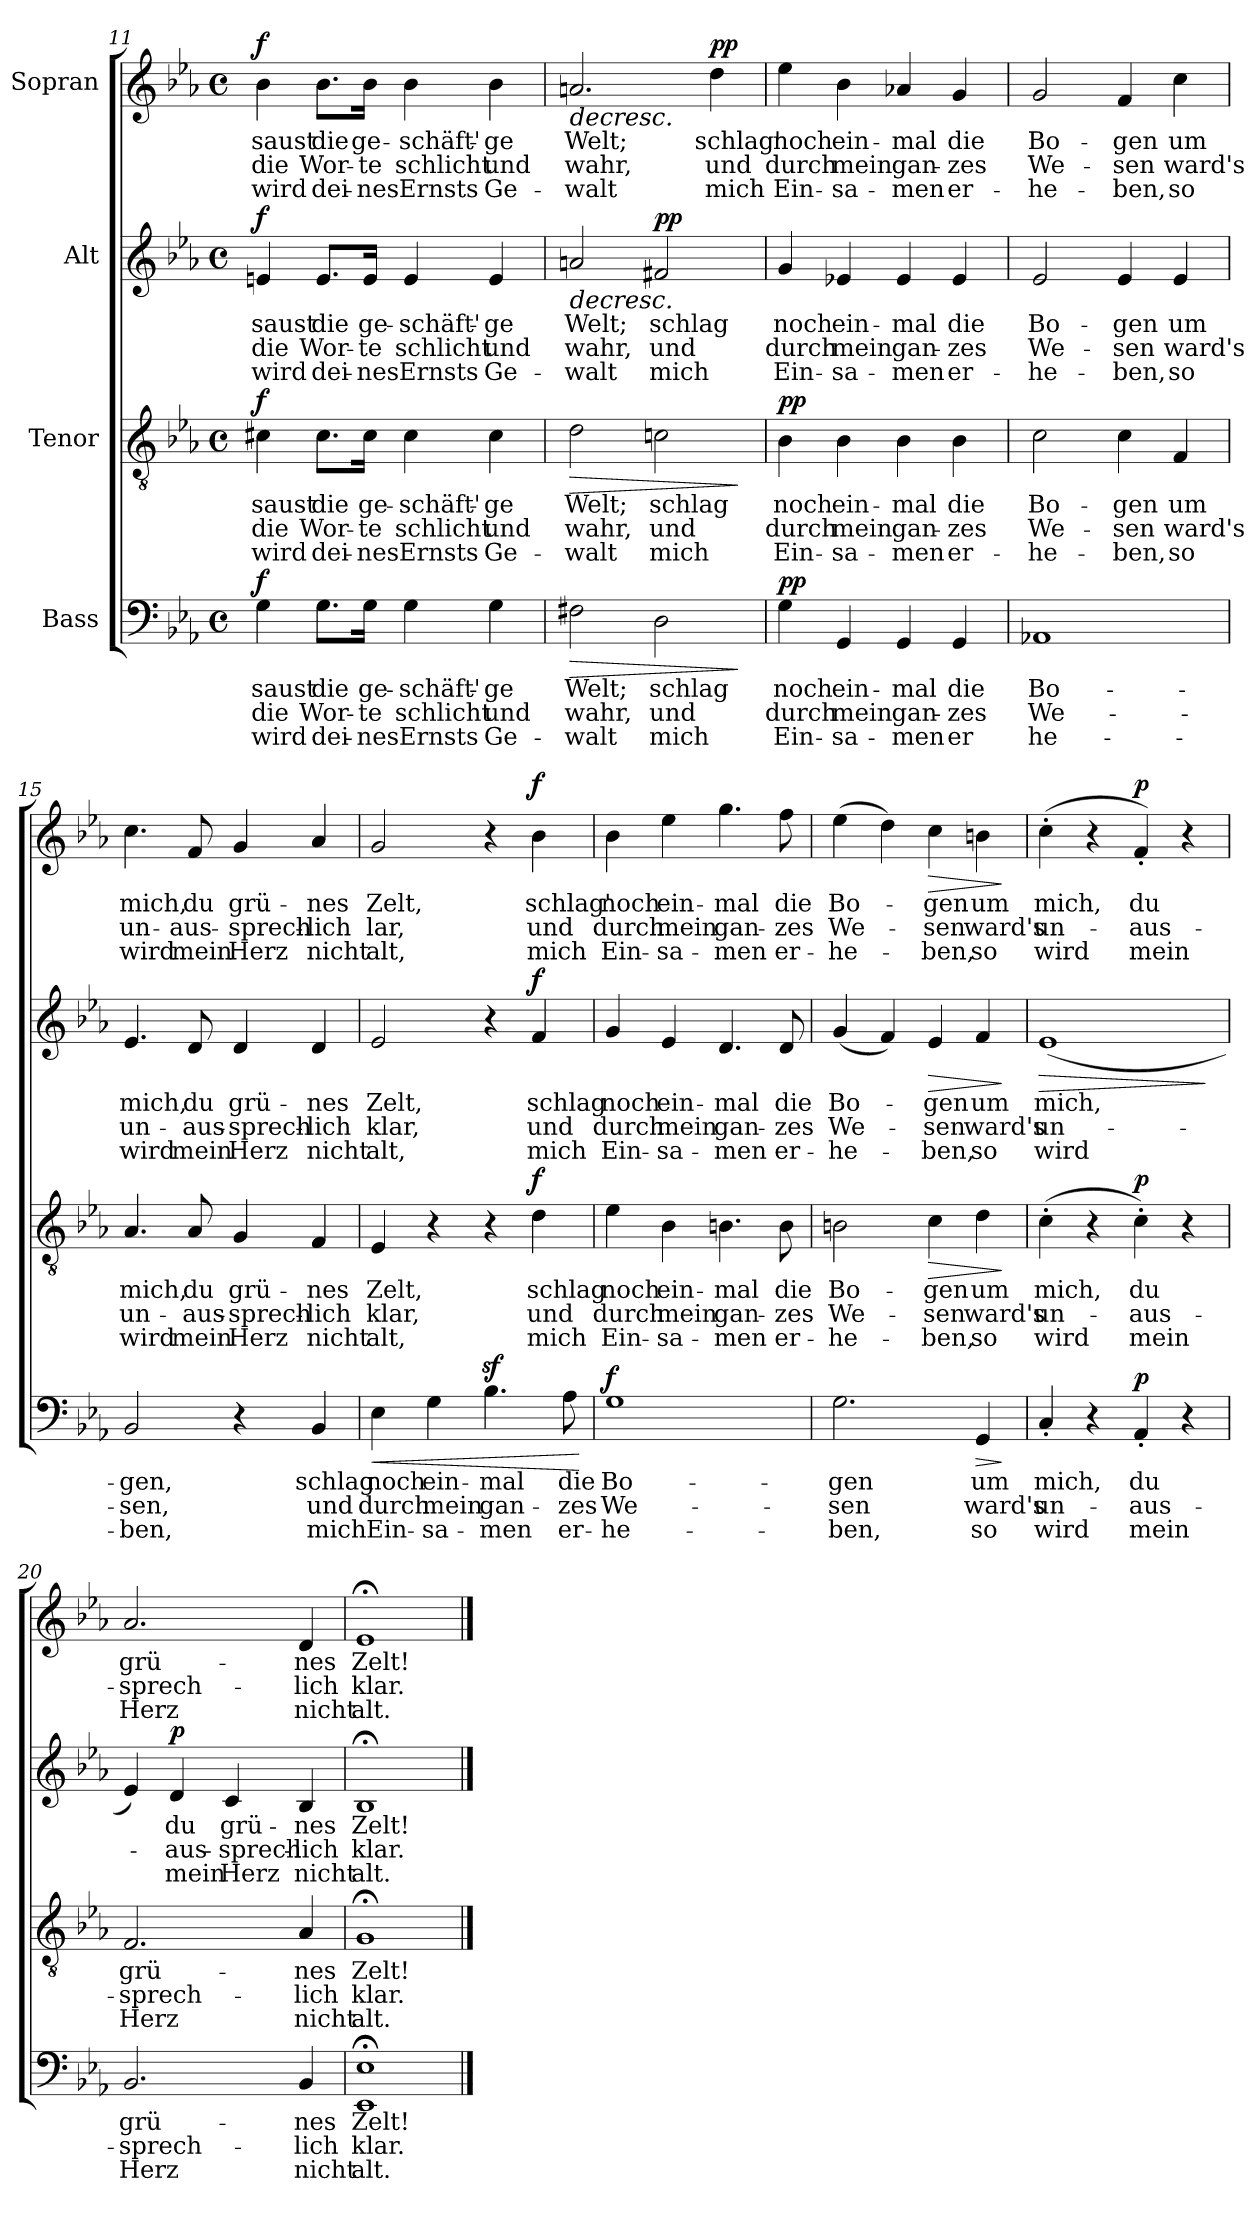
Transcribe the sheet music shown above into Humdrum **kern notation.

**kern	**text	**text	**text	**dynam	**kern	**text	**text	**text	**dynam	**kern	**text	**text	**text	**dynam	**kern	**text	**text	**text	**dynam
*part4	*part4	*part4	*part4	*part4	*part3	*part3	*part3	*part3	*part3	*part2	*part2	*part2	*part2	*part2	*part1	*part1	*part1	*part1	*part1
*staff4	*staff4	*staff4	*staff4	*staff4	*staff3	*staff3	*staff3	*staff3	*staff3	*staff2	*staff2	*staff2	*staff2	*staff2	*staff1	*staff1	*staff1	*staff1	*staff1
*I"Bass	*	*	*	*	*I"Tenor	*	*	*	*	*I"Alt	*	*	*	*	*I"Sopran	*	*	*	*
!!LO:LB:g=z
*clefF4	*	*	*	*	*clefGv2	*	*	*	*	*clefG2	*	*	*	*	*clefG2	*	*	*	*
*k[b-e-a-]	*	*	*	*	*k[b-e-a-]	*	*	*	*	*k[b-e-a-]	*	*	*	*	*k[b-e-a-]	*	*	*	*
*M4/4	*	*	*	*	*M4/4	*	*	*	*	*M4/4	*	*	*	*	*M4/4	*	*	*	*
*met(c)	*	*	*	*	*met(c)	*	*	*	*	*met(c)	*	*	*	*	*met(c)	*	*	*	*
=11	=11	=11	=11	=11	=11	=11	=11	=11	=11	=11	=11	=11	=11	=11	=11	=11	=11	=11	=11
!	!LO:LY:b	!LO:LY:b	!LO:LY:b	!LO:DY:a	!	!LO:LY:b	!LO:LY:b	!LO:LY:b	!LO:DY:a	!	!LO:LY:b	!LO:LY:b	!LO:LY:b	!LO:DY:a	!	!LO:LY:b	!LO:LY:b	!LO:LY:b	!LO:DY:a
4G\	saust	die	wird	f	4c#X\	saust	die	wird	f	4en/	saust	die	wird	f	4b-\	saust	die	wird	f
!	!LO:LY:b	!LO:LY:b	!LO:LY:b	!	!	!LO:LY:b	!LO:LY:b	!LO:LY:b	!	!	!LO:LY:b	!LO:LY:b	!LO:LY:b	!	!	!LO:LY:b	!LO:LY:b	!LO:LY:b	!
8.G\L	die	Wor-	dei-	.	8.c#\L	die	Wor-	dei-	.	8.e/L	die	Wor-	dei-	.	8.b-\L	die	Wor-	dei-	.
!	!LO:LY:b	!LO:LY:b	!LO:LY:b	!	!	!LO:LY:b	!LO:LY:b	!LO:LY:b	!	!	!LO:LY:b	!LO:LY:b	!LO:LY:b	!	!	!LO:LY:b	!LO:LY:b	!LO:LY:b	!
16G\Jk	ge-	-te	-nes	.	16c#\Jk	ge-	-te	-nes	.	16e/Jk	ge-	-te	-nes	.	16b-\Jk	ge-	-te	-nes	.
!	!LO:LY:b	!LO:LY:b	!LO:LY:b	!	!	!LO:LY:b	!LO:LY:b	!LO:LY:b	!	!	!LO:LY:b	!LO:LY:b	!LO:LY:b	!	!	!LO:LY:b	!LO:LY:b	!LO:LY:b	!
4G\	-schäft'-	schlicht	Ernsts	.	4c#\	-schäft'-	schlicht	Ernsts	.	4e/	-schäft'-	schlicht	Ernsts	.	4b-\	-schäft'-	schlicht	Ernsts	.
!	!LO:LY:b	!LO:LY:b	!LO:LY:b	!	!	!LO:LY:b	!LO:LY:b	!LO:LY:b	!	!	!LO:LY:b	!LO:LY:b	!LO:LY:b	!	!	!LO:LY:b	!LO:LY:b	!LO:LY:b	!
4G\	-ge	und	Ge-	.	4c#\	-ge	und	Ge-	.	4e/	-ge	und	Ge-	.	4b-\	-ge	und	Ge-	.
=12	=12	=12	=12	=12	=12	=12	=12	=12	=12	=12	=12	=12	=12	=12	=12	=12	=12	=12	=12
!	!LO:LY:b	!LO:LY:b	!LO:LY:b	!LO:HP:b	!	!LO:LY:b	!LO:LY:b	!LO:LY:b	!LO:HP:b	!	!LO:LY:b	!LO:LY:b	!LO:LY:b	!LO:HP:b	!	!LO:LY:b	!LO:LY:b	!LO:LY:b	!LO:HP:b
2F#X\	Welt;	wahr,	-walt	>	2d\	Welt;	wahr,	-walt	>	2an/	Welt;	wahr,	-walt	>	2.an/	Welt;	wahr,	-walt	>
!	!LO:LY:b	!LO:LY:b	!LO:LY:b	!	!	!LO:LY:b	!LO:LY:b	!LO:LY:b	!	!	!LO:LY:b	!LO:LY:b	!LO:LY:b	!LO:DY:a	!	!	!	!	!
2D\	schlag	und	mich	.	2cn\	schlag	und	mich	.	2f#X/	schlag	und	mich	pp	.	.	.	.	.
!	!	!	!	!	!	!	!	!	!	!	!	!	!	!	!	!LO:LY:b	!LO:LY:b	!LO:LY:b	!LO:DY:a
.	.	.	.	.	.	.	.	.	.	.	.	.	.	.	4dd\	schlag'	und	mich	pp
.	.	.	.	]	.	.	.	.	]	.	.	.	.	]	.	.	.	.	]
=13	=13	=13	=13	=13	=13	=13	=13	=13	=13	=13	=13	=13	=13	=13	=13	=13	=13	=13	=13
!	!LO:LY:b	!LO:LY:b	!LO:LY:b	!LO:DY:a	!	!LO:LY:b	!LO:LY:b	!LO:LY:b	!LO:DY:a	!	!LO:LY:b	!LO:LY:b	!LO:LY:b	!	!	!LO:LY:b	!LO:LY:b	!LO:LY:b	!
4G\	noch	durch	Ein-	pp	4B-\	noch	durch	Ein-	pp	4g/	noch	durch	Ein-	.	4ee-\	noch	durch	Ein-	.
!	!LO:LY:b	!LO:LY:b	!LO:LY:b	!	!	!LO:LY:b	!LO:LY:b	!LO:LY:b	!	!	!LO:LY:b	!LO:LY:b	!LO:LY:b	!	!	!LO:LY:b	!LO:LY:b	!LO:LY:b	!
4GG/	ein-	mein	-sa-	.	4B-\	ein-	mein	-sa-	.	4e-X/	ein-	mein	-sa-	.	4b-\	ein-	mein	-sa-	.
!	!LO:LY:b	!LO:LY:b	!LO:LY:b	!	!	!LO:LY:b	!LO:LY:b	!LO:LY:b	!	!	!LO:LY:b	!LO:LY:b	!LO:LY:b	!	!	!LO:LY:b	!LO:LY:b	!LO:LY:b	!
4GG/	-mal	gan-	-men	.	4B-\	-mal	gan-	-men	.	4e-/	-mal	gan-	-men	.	4a-X/	-mal	gan-	-men	.
!	!LO:LY:b	!LO:LY:b	!LO:LY:b	!	!	!LO:LY:b	!LO:LY:b	!LO:LY:b	!	!	!LO:LY:b	!LO:LY:b	!LO:LY:b	!	!	!LO:LY:b	!LO:LY:b	!LO:LY:b	!
4GG/	die	-zes	er	.	4B-\	die	-zes	er-	.	4e-/	die	-zes	er-	.	4g/	die	-zes	er-	.
=14	=14	=14	=14	=14	=14	=14	=14	=14	=14	=14	=14	=14	=14	=14	=14	=14	=14	=14	=14
!	!LO:LY:b	!LO:LY:b	!LO:LY:b	!	!	!LO:LY:b	!LO:LY:b	!LO:LY:b	!	!	!LO:LY:b	!LO:LY:b	!LO:LY:b	!	!	!LO:LY:b	!LO:LY:b	!LO:LY:b	!
1AA-X	Bo-	We-	he-	.	2c\	Bo-	We-	-he-	.	2e-/	Bo-	We-	-he-	.	2g/	Bo-	We-	-he-	.
!	!	!	!	!	!	!LO:LY:b	!LO:LY:b	!LO:LY:b	!	!	!LO:LY:b	!LO:LY:b	!LO:LY:b	!	!	!LO:LY:b	!LO:LY:b	!LO:LY:b	!
.	.	.	.	.	4c\	-gen	-sen	-ben,	.	4e-/	-gen	-sen	-ben,	.	4f/	-gen	-sen	-ben,	.
!	!	!	!	!	!	!LO:LY:b	!LO:LY:b	!LO:LY:b	!	!	!LO:LY:b	!LO:LY:b	!LO:LY:b	!	!	!LO:LY:b	!LO:LY:b	!LO:LY:b	!
.	.	.	.	.	4F/	um	ward's	so	.	4e-/	um	ward's	so	.	4cc\	um	ward's	so	.
!!LO:PB:g=z
=15	=15	=15	=15	=15	=15	=15	=15	=15	=15	=15	=15	=15	=15	=15	=15	=15	=15	=15	=15
!	!LO:LY:b	!LO:LY:b	!LO:LY:b	!	!	!LO:LY:b	!LO:LY:b	!LO:LY:b	!	!	!LO:LY:b	!LO:LY:b	!LO:LY:b	!	!	!LO:LY:b	!LO:LY:b	!LO:LY:b	!
2BB-/	-gen,	-sen,	-ben,	.	4.A-/	mich,	un-	wird	.	4.e-/	mich,	un-	wird	.	4.cc\	mich,	un-	wird	.
!	!	!	!	!	!	!LO:LY:b	!LO:LY:b	!LO:LY:b	!	!	!LO:LY:b	!LO:LY:b	!LO:LY:b	!	!	!LO:LY:b	!LO:LY:b	!LO:LY:b	!
.	.	.	.	.	8A-/	du	-aus-	mein	.	8d/	du	-aus-	mein	.	8f/	du	-aus-	mein	.
!	!	!	!	!	!	!LO:LY:b	!LO:LY:b	!LO:LY:b	!	!	!LO:LY:b	!LO:LY:b	!LO:LY:b	!	!	!LO:LY:b	!LO:LY:b	!LO:LY:b	!
4r	.	.	.	.	4G/	grü-	-sprech-	Herz	.	4d/	grü-	-sprech-	Herz	.	4g/	grü-	-sprech-	Herz	.
!	!LO:LY:b	!LO:LY:b	!LO:LY:b	!	!	!LO:LY:b	!LO:LY:b	!LO:LY:b	!	!	!LO:LY:b	!LO:LY:b	!LO:LY:b	!	!	!LO:LY:b	!LO:LY:b	!LO:LY:b	!
4BB-/	schlag	und	mich	.	4F/	-nes	-lich	nicht	.	4d/	-nes	-lich	nicht	.	4a-/	-nes	-lich	nicht	.
=16	=16	=16	=16	=16	=16	=16	=16	=16	=16	=16	=16	=16	=16	=16	=16	=16	=16	=16	=16
!	!LO:LY:b	!LO:LY:b	!LO:LY:b	!LO:HP:b	!	!LO:LY:b	!LO:LY:b	!LO:LY:b	!	!	!LO:LY:b	!LO:LY:b	!LO:LY:b	!	!	!LO:LY:b	!LO:LY:b	!LO:LY:b	!
4E-\	noch	durch	Ein-	<	4E-/	Zelt,	klar,	alt,	.	2e-/	Zelt,	klar,	alt,	.	2g/	Zelt,	lar,	alt,	.
!	!LO:LY:b	!LO:LY:b	!LO:LY:b	!	!	!	!	!	!	!	!	!	!	!	!	!	!	!	!
4G\	ein-	mein	-sa-	.	4r	.	.	.	.	.	.	.	.	.	.	.	.	.	.
!	!LO:LY:b	!LO:LY:b	!LO:LY:b	!	!	!	!	!	!	!	!	!	!	!	!	!	!	!	!
4.B-z>\	-mal	gan-	-men	.	4r	.	.	.	.	4r	.	.	.	.	4r	.	.	.	.
!	!	!	!	!	!	!LO:LY:b	!LO:LY:b	!LO:LY:b	!LO:DY:a	!	!LO:LY:b	!LO:LY:b	!LO:LY:b	!LO:DY:a	!	!LO:LY:b	!LO:LY:b	!LO:LY:b	!LO:DY:a
.	.	.	.	.	4d\	schlag	und	mich	f	4f/	schlag	und	mich	f	4b-\	schlag'	und	mich	f
!	!LO:LY:b	!LO:LY:b	!LO:LY:b	!	!	!	!	!	!	!	!	!	!	!	!	!	!	!	!
8A-\	die	-zes	er-	.	.	.	.	.	.	.	.	.	.	.	.	.	.	.	.
.	.	.	.	[	.	.	.	.	.	.	.	.	.	.	.	.	.	.	.
=17	=17	=17	=17	=17	=17	=17	=17	=17	=17	=17	=17	=17	=17	=17	=17	=17	=17	=17	=17
!	!LO:LY:b	!LO:LY:b	!LO:LY:b	!LO:DY:a	!	!LO:LY:b	!LO:LY:b	!LO:LY:b	!	!	!LO:LY:b	!LO:LY:b	!LO:LY:b	!	!	!LO:LY:b	!LO:LY:b	!LO:LY:b	!
1G	Bo-	We-	-he-	f	4e-\	noch	durch	Ein-	.	4g/	noch	durch	Ein-	.	4b-\	noch	durch	Ein-	.
!	!	!	!	!	!	!LO:LY:b	!LO:LY:b	!LO:LY:b	!	!	!LO:LY:b	!LO:LY:b	!LO:LY:b	!	!	!LO:LY:b	!LO:LY:b	!LO:LY:b	!
.	.	.	.	.	4B-\	ein-	mein	-sa-	.	4e-/	ein-	mein	-sa-	.	4ee-\	ein-	mein	-sa-	.
!	!	!	!	!	!	!LO:LY:b	!LO:LY:b	!LO:LY:b	!	!	!LO:LY:b	!LO:LY:b	!LO:LY:b	!	!	!LO:LY:b	!LO:LY:b	!LO:LY:b	!
.	.	.	.	.	4.Bn\	-mal	gan-	-men	.	4.d/	-mal	gan-	-men	.	4.gg\	-mal	gan-	-men	.
!	!	!	!	!	!	!LO:LY:b	!LO:LY:b	!LO:LY:b	!	!	!LO:LY:b	!LO:LY:b	!LO:LY:b	!	!	!LO:LY:b	!LO:LY:b	!LO:LY:b	!
.	.	.	.	.	8B\	die	-zes	er-	.	8d/	die	-zes	er-	.	8ff\	die	-zes	er-	.
!!LO:LB:g=z
=18	=18	=18	=18	=18	=18	=18	=18	=18	=18	=18	=18	=18	=18	=18	=18	=18	=18	=18	=18
!	!LO:LY:b	!LO:LY:b	!LO:LY:b	!	!	!LO:LY:b	!LO:LY:b	!LO:LY:b	!	!	!LO:LY:b	!LO:LY:b	!LO:LY:b	!	!	!LO:LY:b	!LO:LY:b	!LO:LY:b	!
2.G\	-gen	-sen	-ben,	.	2Bn\	Bo-	We-	-he-	.	(4g/	Bo-	We-	-he-	.	(4ee-\	Bo-	We-	-he-	.
.	.	.	.	.	.	.	.	.	.	4f/)	.	.	.	.	4dd\)	.	.	.	.
!	!	!	!	!	!	!LO:LY:b	!LO:LY:b	!LO:LY:b	!LO:HP:b	!	!LO:LY:b	!LO:LY:b	!LO:LY:b	!LO:HP:b	!	!LO:LY:b	!LO:LY:b	!LO:LY:b	!LO:HP:b
.	.	.	.	.	4c\	-gen	-sen	-ben,	>	4e-/	-gen	-sen	-ben,	>	4cc\	-gen	-sen	-ben,	>
!	!LO:LY:b	!LO:LY:b	!LO:LY:b	!LO:HP:b	!	!LO:LY:b	!LO:LY:b	!LO:LY:b	!	!	!LO:LY:b	!LO:LY:b	!LO:LY:b	!	!	!LO:LY:b	!LO:LY:b	!LO:LY:b	!
4GG/	um	ward's	so	>	4d\	um	ward's	so	.	4f/	um	ward's	so	.	4bn\	um	ward's	so	.
.	.	.	.	]	.	.	.	.	]	.	.	.	.	]	.	.	.	.	]
=19	=19	=19	=19	=19	=19	=19	=19	=19	=19	=19	=19	=19	=19	=19	=19	=19	=19	=19	=19
!	!LO:LY:b	!LO:LY:b	!LO:LY:b	!	!	!LO:LY:b	!LO:LY:b	!LO:LY:b	!	!	!LO:LY:b	!LO:LY:b	!LO:LY:b	!LO:HP:b	!	!LO:LY:b	!LO:LY:b	!LO:LY:b	!
4C'/	mich,	un-	wird	.	(4c'\	mich,	un-	wird	.	(1e-	mich,	un-	wird	>	(4cc'\	mich,	un-	wird	.
4r	.	.	.	.	4r	.	.	.	.	.	.	.	.	.	4r	.	.	.	.
!	!LO:LY:b	!LO:LY:b	!LO:LY:b	!LO:DY:a	!	!LO:LY:b	!LO:LY:b	!LO:LY:b	!LO:DY:a	!	!	!	!	!	!	!LO:LY:b	!LO:LY:b	!LO:LY:b	!LO:DY:a
4AA-'/	du	-aus-	mein	p	4c'\)	du	-aus-	mein	p	.	.	.	.	.	4f'/)	du	-aus-	mein	p
4r	.	.	.	.	4r	.	.	.	.	.	.	.	.	.	4r	.	.	.	.
.	.	.	.	.	.	.	.	.	.	.	.	.	.	]	.	.	.	.	.
=20	=20	=20	=20	=20	=20	=20	=20	=20	=20	=20	=20	=20	=20	=20	=20	=20	=20	=20	=20
!	!LO:LY:b	!LO:LY:b	!LO:LY:b	!	!	!LO:LY:b	!LO:LY:b	!LO:LY:b	!	!	!	!	!	!	!	!LO:LY:b	!LO:LY:b	!LO:LY:b	!
2.BB-/	grü-	-sprech-	Herz	.	2.F/	grü-	-sprech-	Herz	.	4e-/)	.	.	.	.	2.a-/	grü-	-sprech-	Herz	.
!	!	!	!	!	!	!	!	!	!	!	!LO:LY:b	!LO:LY:b	!LO:LY:b	!LO:DY:a	!	!	!	!	!
.	.	.	.	.	.	.	.	.	.	4d/	du	-aus-	mein	p	.	.	.	.	.
!	!	!	!	!	!	!	!	!	!	!	!LO:LY:b	!LO:LY:b	!LO:LY:b	!	!	!	!	!	!
.	.	.	.	.	.	.	.	.	.	4c/	grü-	-sprech-	Herz	.	.	.	.	.	.
!	!LO:LY:b	!LO:LY:b	!LO:LY:b	!	!	!LO:LY:b	!LO:LY:b	!LO:LY:b	!	!	!LO:LY:b	!LO:LY:b	!LO:LY:b	!	!	!LO:LY:b	!LO:LY:b	!LO:LY:b	!
4BB-/	-nes	-lich	nicht	.	4A-/	-nes	-lich	nicht	.	4B-/	-nes	-lich	nicht	.	4d/	-nes	-lich	nicht	.
=21	=21	=21	=21	=21	=21	=21	=21	=21	=21	=21	=21	=21	=21	=21	=21	=21	=21	=21	=21
!	!LO:LY:b	!LO:LY:b	!LO:LY:b	!	!	!LO:LY:b	!LO:LY:b	!LO:LY:b	!	!	!LO:LY:b	!LO:LY:b	!LO:LY:b	!	!	!LO:LY:b	!LO:LY:b	!LO:LY:b	!
1EE-;< 1E-;<	Zelt!	klar.	alt.	.	1G;<	Zelt!	klar.	alt.	.	1B-;<	Zelt!	klar.	alt.	.	1e-;<	Zelt!	klar.	alt.	.
==	==	==	==	==	==	==	==	==	==	==	==	==	==	==	==	==	==	==	==
*-	*-	*-	*-	*-	*-	*-	*-	*-	*-	*-	*-	*-	*-	*-	*-	*-	*-	*-	*-
